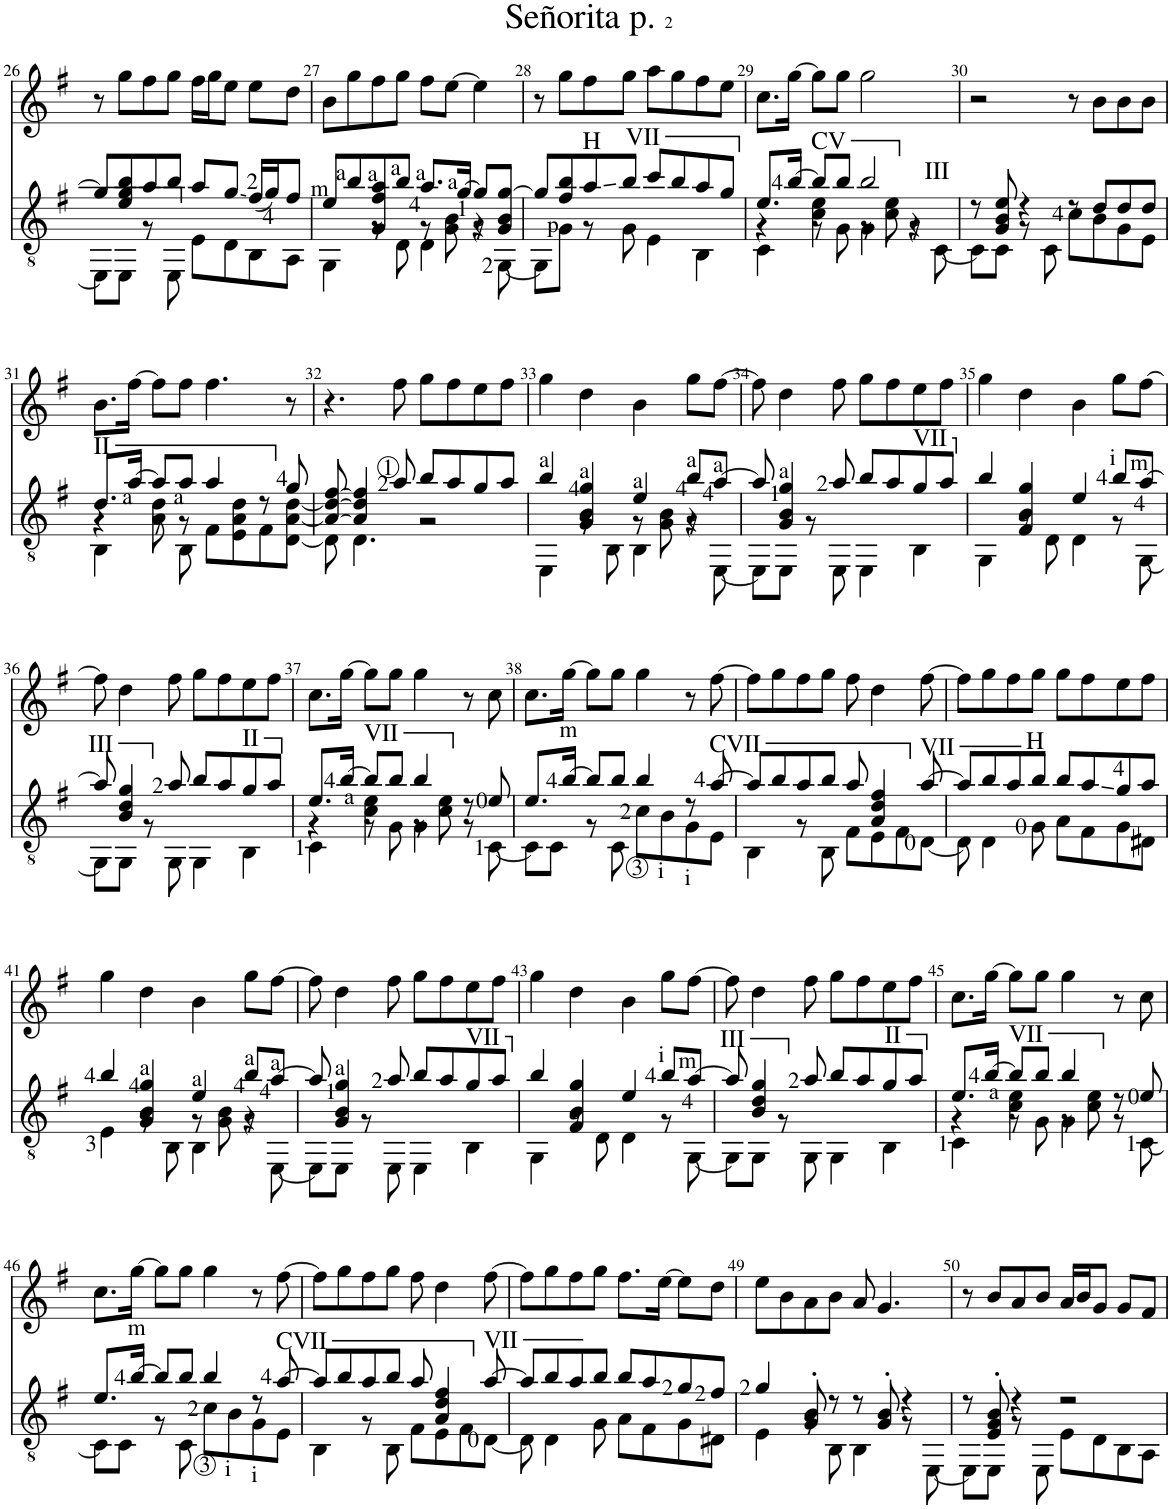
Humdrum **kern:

**kern	**kern
*part2	*part1
*staff2	*staff1
*I"Classical Guitar	*I"Flute
*	*I'Fl
!!LO:PB:g=z
*clefGv2	*clefG2
*k[f#]	*k[f#]
*M4/4	*M4/4
=26	=26
*^	*
8g/L]	8EE\L]	8r
8e/ 8g/ 8b/	8EE\J	8gg\L
8a/	8r	8ff#\
8b/J	8EE\	8gg\J
8a/L	8E\L	16ff#\LL
.	.	16gg\J
8g/J	8D\	8ee\J
(<16f#</LL	8BB\	8ee\L
16g/J)	.	.
8f#/J	8AA\J	8dd\J
=27	=27	=27
*	*^	*
8e/L	4GG\	2ryy	8b\L
8b/	.	.	8gg\
8G/ 8f#/ 8a/	8r	.	8ff#\
8b/J	8D\	.	8gg\J
8.a/L	4D\	8r	8ff#\L
.	.	8G\ 8B\	[8ee\J
[16g/Jk	.	.	.
8g/L]	8r	4r	4ee\]
8G/ 8B/ [8g/J	[8GG\	.	.
*	*v	*v	*
=28	=28	=28
8g/L]	8GG\L]	8r
8f#/ 8b/	8G\J	8gg\L
!LO:TX:a:t=H	!	!
8a/	8r	8ff#\
8b/J	8G\	8gg\J
!LO:TX:a:t=VII	!	!
8cc/L	4E\	8aa\L
8b/	.	8gg\
8a/	4BB\	8ff#\
8g/J	.	8ee\J
=29	=29	=29
*	*^	*
8.e/L	4C\	4r	8.cc\L
[16b/Jk	.	.	[16gg\Jk
!LO:TX:a:t=CV	!	!	!
8b/L]	8r	4c\ 4e\	8gg\L]
8b/J	8G\	.	8gg\J
2b/	4G\	8r	2gg\
.	.	8c\ 8e\	.
.	8r	4r	.
!	!LO:TX:a:t=III	!	!
.	[8C\	.	.
*	*v	*v	*
=30	=30	=30
8r	8C\L]	2r
8G/ 8B/ 8e/	8C\J	.
4r	8r	.
.	8C\	.
8r	8c\L	8r
8d/L	8B\	8b\L
8d/	8G\	8b\
8d/J	8E\J	8b\J
!!LO:LB:g=z
=31	=31	=31
*	*^	*
!LO:TX:a:t=II	!	!	!
8.d/L	4BB\	4r	8.b\L
[16a/Jk	.	.	[16ff#\Jk
8a/L]	8r	8A\ 8d\	8ff#\L]
8a/J	8BB\	8r	8ff#\J
4a/	8F#\L	2ryy	4.ff#\
.	8E\ 8A\ 8d\	.	.
8r	8F#\	.	.
8g/	[8D\ [8A\ [8d\J	.	8r
*	*v	*v	*
=32	=32	=32
8A/_ 8d/_ [8f#/	8D\]	4.r
4A/] 4d/] 4f#/]	4.D\	.
8a/	.	8ff#\
8b/L	2r	8gg\L
8a/	.	8ff#\
8g/	.	8ee\
8a/J	.	8ff#\J
=33	=33	=33
*	*^	*
4b/	4EE\	2ryy	4gg\
4G/ 4B/ 4g/	8r	.	4dd\
.	8BB\	.	.
4e/	4BB\	8r	4b\
.	.	8G\ 8B\	.
8b/L	8r	4r	8gg\L
[8a/J	[8EE\	.	[8ff#\J
*	*v	*v	*
=34	=34	=34
8a/]	8EE\L]	8ff#\]
4G/ 4B/ 4g/	8EE\J	4dd\
.	8r	.
8a/	8EE\	8ff#\
8b/L	4EE\	8gg\L
8a/	.	8ff#\
!LO:TX:a:t=VII	!	!
8g/	4BB\	8ee\
8a/J	.	8ff#\J
=35	=35	=35
4b/	4GG\	4gg\
4F#/ 4B/ 4g/	8r	4dd\
.	8D\	.
4e/	4D\	4b\
8b/L	8r	8gg\L
[8a</J	[8GG\	[8ff#\J
!!LO:LB:g=z
=36	=36	=36
!LO:TX:a:t=III	!	!
8a/]	8GG\L]	8ff#\]
4B/ 4d/ 4g/	8GG\J	4dd\
.	8r	.
8a/	8GG\	8ff#\
8b/L	4GG\	8gg\L
8a/	.	8ff#\
!LO:TX:a:t=II	!	!
8g/	4BB\	8ee\
8a/J	.	8ff#\J
=37	=37	=37
*	*^	*
8.e/L	4C\	4r	8.cc\L
[16b/Jk	.	.	[16gg\Jk
!LO:TX:a:t=VII	!	!	!
8b/L]	8r	4c\ 4e\	8gg\L]
8b/J	8G\	.	8gg\J
4b/	4G\	8r	4gg\
.	.	8c\ 8e\	.
8r	8r	4ryy	8r
8e/	[8C\	.	8cc\
*	*v	*v	*
=38	=38	=38
8.e/L	8C\L]	8.cc\L
.	8C\J	.
[16b/Jk	.	[16gg\Jk
8b/L]	8r	8gg\L]
8b/J	8C\	8gg\J
4b/	8c\L	4gg\
.	8B\	.
8r	8G\	8r
!LO:TX:a:t=CVII	!	!
[8a/	8E\J	[8ff#\
=39	=39	=39
8a/L]	4BB\	8ff#\L]
8b/	.	8gg\
8a/	8r	8ff#\
8b/J	8BB\	8gg\J
8a/	8F#\L	8ff#\
4A/ 4d/ 4f#/	8E\	4dd\
.	8F#\	.
!LO:TX:a:t=VII	!	!
[8a/	[8D\J	[8ff#\
=40	=40	=40
8a/L]	8D\]	8ff#\L]
8b/	4D\	8gg\
8a/	.	8ff#\
!LO:TX:a:t=H	!	!
8b/J	8G\	8gg\J
8b/L	8A\L	8gg\L
8a/	8F#\	8ff#\
8g/	8G\	8ee\
8a/J	8D#X\J	8ff#\J
!!LO:LB:g=z
=41	=41	=41
*	*^	*
4b/	4E\	2ryy	4gg\
4G/ 4B/ 4g/	8r	.	4dd\
.	8BB\	.	.
4e/	4BB\	8r	4b\
.	.	8G\ 8B\	.
8b/L	8r	4r	8gg\L
[8a/J	[8EE\	.	[8ff#\J
*	*v	*v	*
=42	=42	=42
8a/]	8EE\L]	8ff#\]
4G/ 4B/ 4g/	8EE\J	4dd\
.	8r	.
8a/	8EE\	8ff#\
8b/L	4EE\	8gg\L
8a/	.	8ff#\
!LO:TX:a:t=VII	!	!
8g/	4BB\	8ee\
8a/J	.	8ff#\J
=43	=43	=43
4b/	4GG\	4gg\
4F#/ 4B/ 4g/	8r	4dd\
.	8D\	.
4e/	4D\	4b\
8b/L	8r	8gg\L
[8a</J	[8GG\	[8ff#\J
=44	=44	=44
!LO:TX:a:t=III	!	!
8a/]	8GG\L]	8ff#\]
4B/ 4d/ 4g/	8GG\J	4dd\
.	8r	.
8a/	8GG\	8ff#\
8b/L	4GG\	8gg\L
8a/	.	8ff#\
!LO:TX:a:t=II	!	!
8g/	4BB\	8ee\
8a/J	.	8ff#\J
=45	=45	=45
*	*^	*
8.e/L	4C\	4r	8.cc\L
[16b/Jk	.	.	[16gg\Jk
!LO:TX:a:t=VII	!	!	!
8b/L]	8r	4c\ 4e\	8gg\L]
8b/J	8G\	.	8gg\J
4b/	4G\	8r	4gg\
.	.	8c\ 8e\	.
8r	8r	4ryy	8r
8e/	[8C\	.	8cc\
*	*v	*v	*
!!LO:LB:g=z
=46	=46	=46
8.e/L	8C\L]	8.cc\L
.	8C\J	.
[16b/Jk	.	[16gg\Jk
8b/L]	8r	8gg\L]
8b/J	8C\	8gg\J
4b/	8c\L	4gg\
.	8B\	.
8r	8G\	8r
!LO:TX:a:t=CVII	!	!
[8a/	8E\J	[8ff#\
=47	=47	=47
8a/L]	4BB\	8ff#\L]
8b/	.	8gg\
8a/	8r	8ff#\
8b/J	8BB\	8gg\J
8a/	8F#\L	8ff#\
4A/ 4d/ 4f#/	8E\	4dd\
.	8F#\	.
!LO:TX:a:t=VII	!	!
[8a/	[8D\J	[8ff#\
=48	=48	=48
8a/L]	8D\]	8ff#\L]
8b/	4D\	8gg\
8a/	.	8ff#\
8b/J	8G\	8gg\J
8b/L	8A\L	8.ff#\L
8a/	8F#\	.
.	.	[16ee\Jk
8g/	8G\	8ee\L]
8f#/J	8D#X\J	8dd\J
=49	=49	=49
4g/	4E\	8ee\L
.	.	8b\
8G/' 8B/'	8r	8a\
8r	8BB\	8b\J
8r	4BB\	8a/
8G/' 8B/'	.	4.g/
4r	8r	.
.	[8EE\	.
=50	=50	=50
8r	8EE\L]	8r
8E/' 8G/' 8B/'	8EE\J	8b/L
4r	8r	8a/
.	8EE\	8b/J
2r	8E\L	16a/LL
.	.	16b/J
.	8D\	8g/J
.	8BB\	8g/L
.	8AA\J	8f#/J
*v	*v	*
=	=
*-	*-
